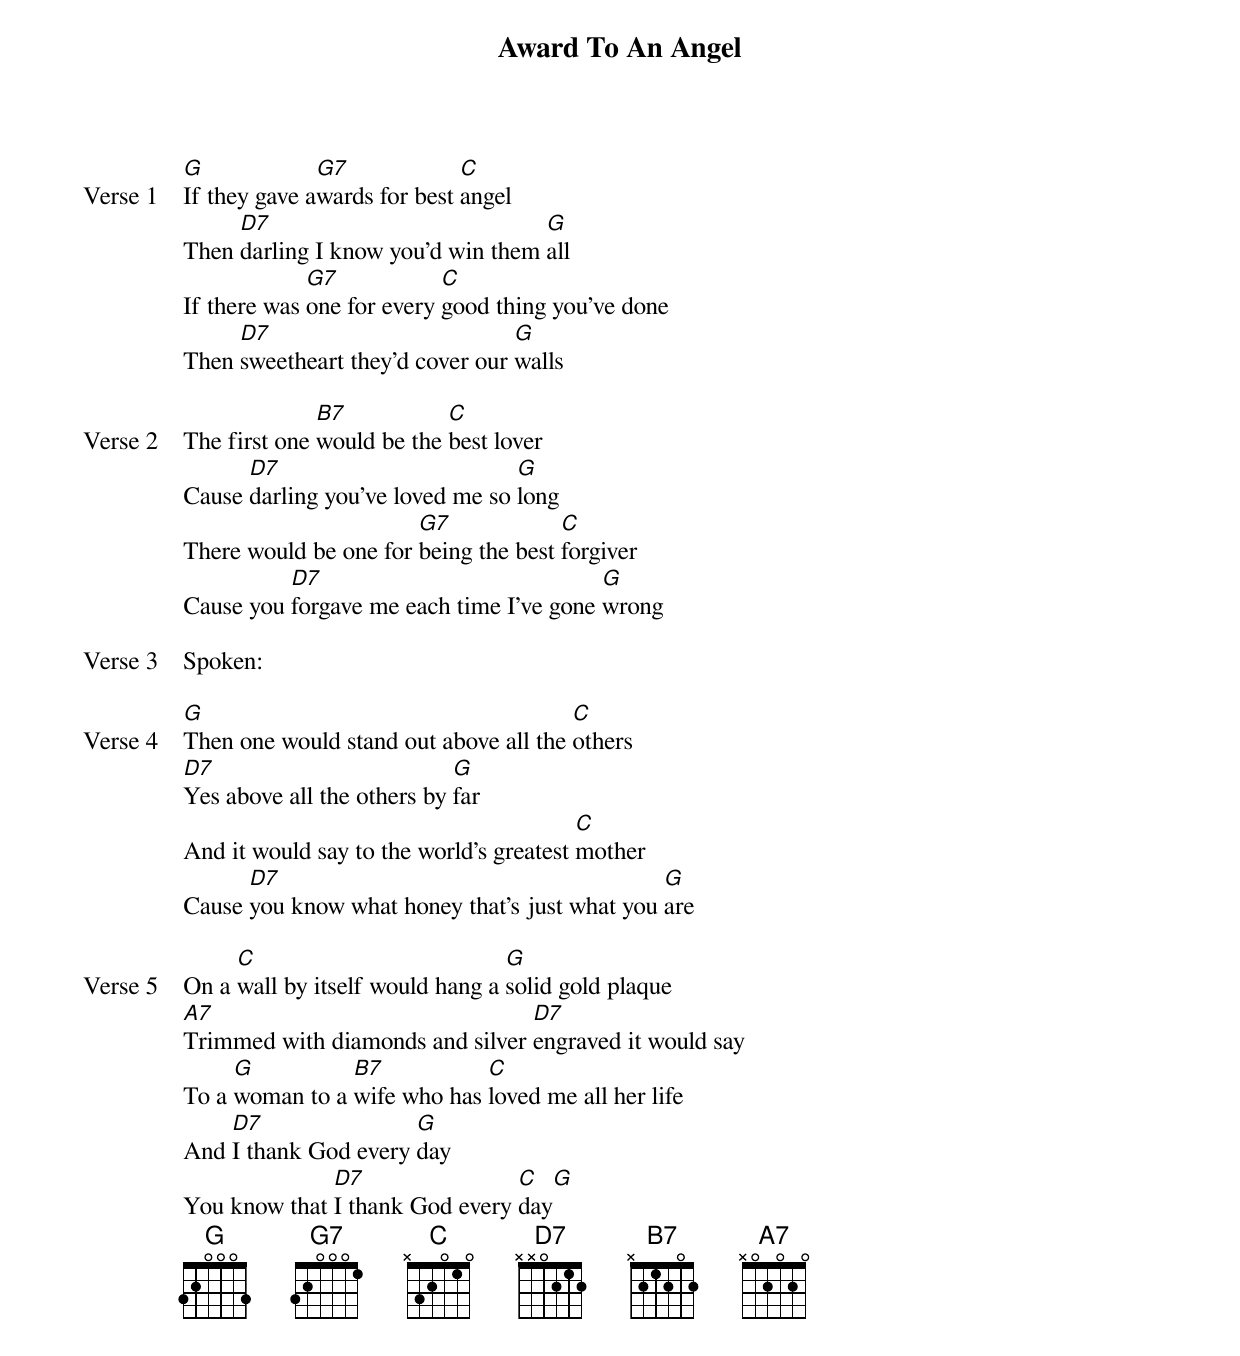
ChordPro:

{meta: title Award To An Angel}
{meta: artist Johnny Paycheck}
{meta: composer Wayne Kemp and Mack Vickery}
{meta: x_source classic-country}
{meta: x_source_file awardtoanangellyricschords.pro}
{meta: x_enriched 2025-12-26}

{start_of_verse: Verse 1}
[G]If they gave a[G7]wards for best [C]angel
Then [D7]darling I know you'd win them [G]all
If there was [G7]one for every [C]good thing you've done
Then [D7]sweetheart they'd cover our [G]walls
{end_of_verse}

{start_of_verse: Verse 2}
The first one [B7]would be the [C]best lover
Cause [D7]darling you've loved me so [G]long
There would be one for [G7]being the best [C]forgiver
Cause you [D7]forgave me each time I've gone [G]wrong
{end_of_verse}

{start_of_verse: Verse 3}
Spoken:
{end_of_verse}

{start_of_verse: Verse 4}
[G]Then one would stand out above all the [C]others
[D7]Yes above all the others by [G]far
And it would say to the world's greatest [C]mother
Cause [D7]you know what honey that's just what you [G]are
{end_of_verse}

{start_of_verse: Verse 5}
On a [C]wall by itself would hang a [G]solid gold plaque
[A7]Trimmed with diamonds and silver [D7]engraved it would say
To a [G]woman to a [B7]wife who has [C]loved me all her life
And [D7]I thank God every [G]day
You know that [D7]I thank God every [C]day[G]
{end_of_verse}
